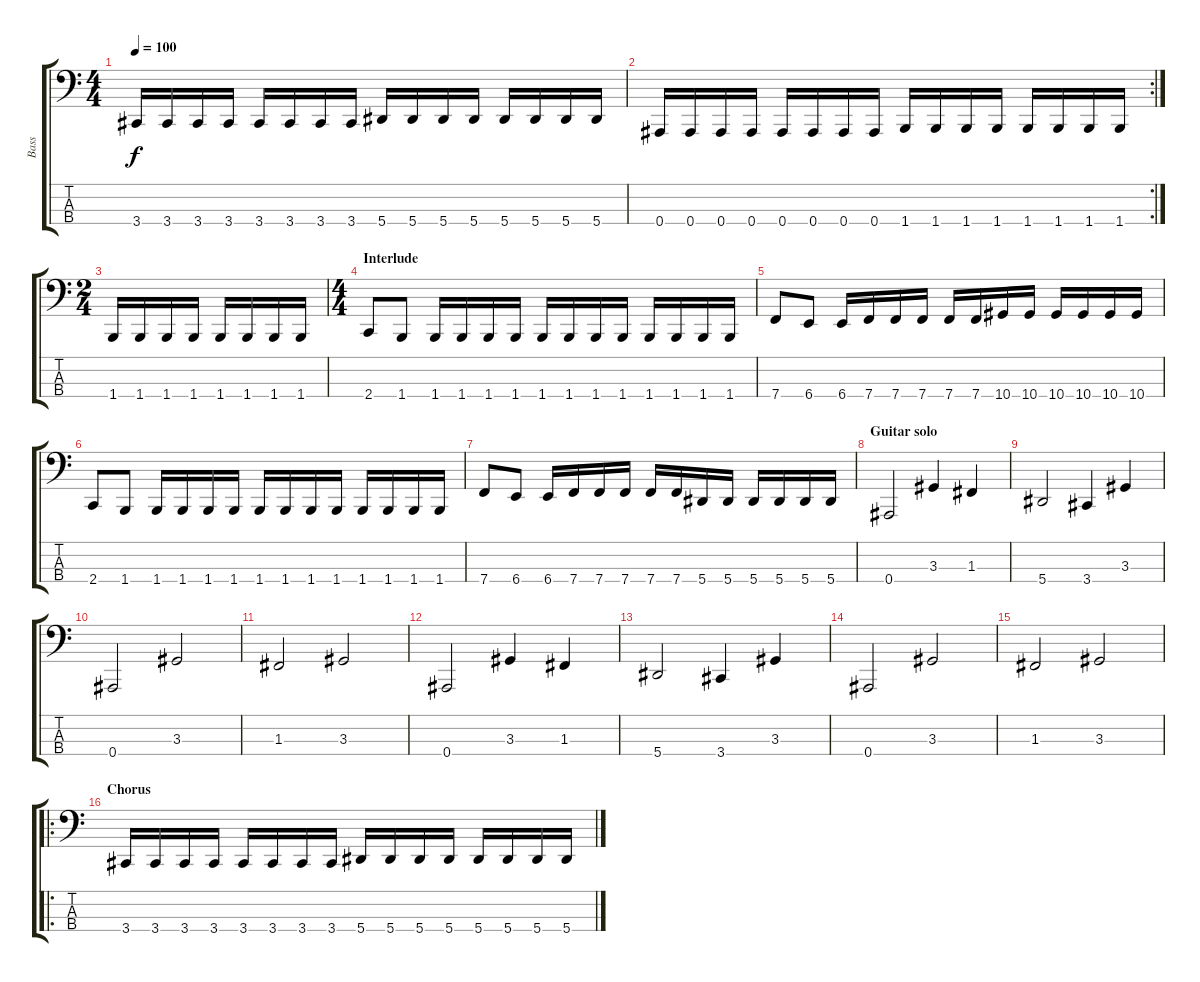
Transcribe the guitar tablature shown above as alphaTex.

\track ("Bass" "Bass") {instrument electricbassfinger}
\staff {score tabs}
\tuning (Eb2 Bb1 F1 Bb0) {hide}
\ts (4 4)
\tempo 100
\clef f4
\ks c
3.4.16{dy f} 3.4.16 3.4.16 3.4.16 3.4.16 3.4.16 3.4.16 3.4.16 5.4.16 5.4.16 5.4.16 5.4.16 5.4.16 5.4.16 5.4.16 5.4.16 |
\rc 2
0.4.16 0.4.16 0.4.16 0.4.16 0.4.16 0.4.16 0.4.16 0.4.16 1.4.16 1.4.16 1.4.16 1.4.16 1.4.16 1.4.16 1.4.16 1.4.16 |
\ts (2 4)
1.4.16 1.4.16 1.4.16 1.4.16 1.4.16 1.4.16 1.4.16 1.4.16 |
\ts (4 4)
\section ("" "Interlude")
2.4.8 1.4.8 1.4.16 1.4.16 1.4.16 1.4.16 1.4.16 1.4.16 1.4.16 1.4.16 1.4.16 1.4.16 1.4.16 1.4.16 |
7.4.8 6.4.8 6.4.16 7.4.16 7.4.16 7.4.16 7.4.16 7.4.16 10.4.16 10.4.16 10.4.16 10.4.16 10.4.16 10.4.16 |
2.4.8 1.4.8 1.4.16 1.4.16 1.4.16 1.4.16 1.4.16 1.4.16 1.4.16 1.4.16 1.4.16 1.4.16 1.4.16 1.4.16 |
7.4.8 6.4.8 6.4.16 7.4.16 7.4.16 7.4.16 7.4.16 7.4.16 5.4.16 5.4.16 5.4.16 5.4.16 5.4.16 5.4.16 |
\section ("" "Guitar solo")
0.4.2 3.3.4 1.3.4 |
5.4.2 3.4.4 3.3.4 |
0.4.2 3.3.2 |
1.3.2 3.3.2 |
0.4.2 3.3.4 1.3.4 |
5.4.2 3.4.4 3.3.4 |
0.4.2 3.3.2 |
1.3.2 3.3.2 |
\ro
\section ("" "Chorus")
3.4.16 3.4.16 3.4.16 3.4.16 3.4.16 3.4.16 3.4.16 3.4.16 5.4.16 5.4.16 5.4.16 5.4.16 5.4.16 5.4.16 5.4.16 5.4.16
